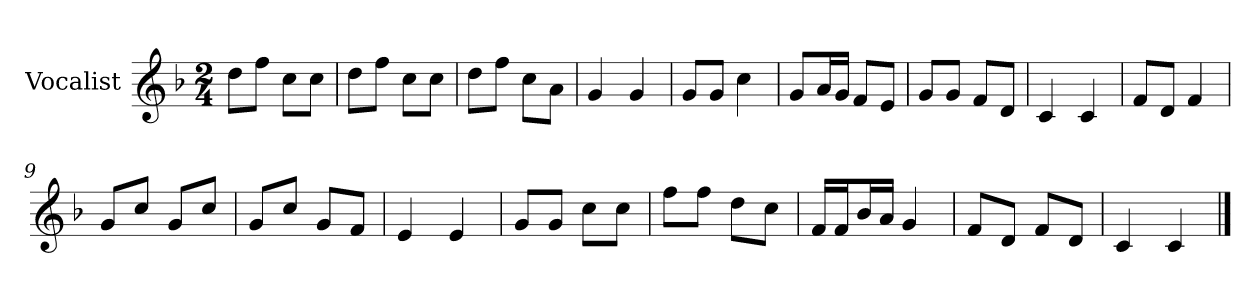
**kern
*part1
*staff1
*I"Vocalist
*k[b-]
*F:
*M2/4
=
8ddL
8ffJ
8ccL
8ccJ
=1
8ddL
8ffJ
8ccL
8ccJ
=2
8ddL
8ffJ
8ccL
8aJ
=3
4g
4g
=4
8gL
8gJ
4cc
=5
8gL
16aL
16gJJ
8fL
8eJ
=6
8gL
8gJ
8fL
8dJ
=7
4c
4c
=8
8fL
8dJ
4f
=9
8gL
8ccJ
8gL
8ccJ
=10
8gL
8ccJ
8gL
8fJ
=11
4e
4e
=12
8gL
8gJ
8ccL
8ccJ
=13
8ffL
8ffJ
8ddL
8ccJ
=14
16fLL
16fJ
16b-L
16aJJ
4g
=15
8fL
8dJ
8fL
8dJ
=16
4c
4c
==
*-
